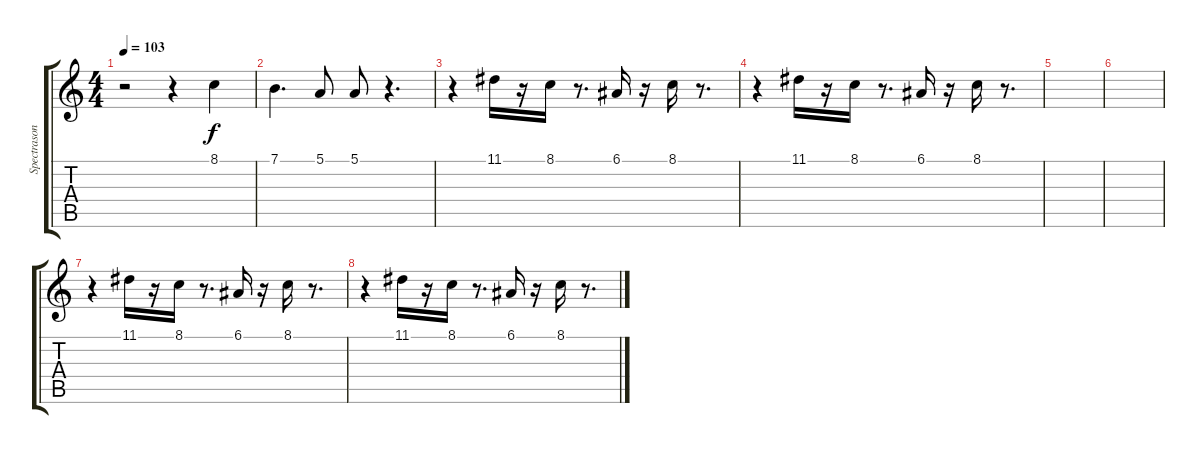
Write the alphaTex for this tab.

\track ("Spectrasonics Omnisphere" "Spectrason") {instrument lead1square}
\staff {score tabs}
\tuning (E4 B3 G3 D3 A2 E2) {hide}
\ts (4 4)
\tempo 103
\clef g2
\ks c
r.2{dy f instrument lead4chiff} r.4 8.1.4 |
7.1.4{d} 5.1.8 5.1.8 r.4{d} |
r.4{instrument lead1square} 11.1.16 r.16 8.1.16 r.8{d} 6.1.16 r.16 8.1.16 r.8{d} |
r.4 11.1.16 r.16 8.1.16 r.8{d} 6.1.16 r.16 8.1.16 r.8{d} |
|
|
r.4 11.1.16 r.16 8.1.16 r.8{d} 6.1.16 r.16 8.1.16 r.8{d} |
r.4 11.1.16 r.16 8.1.16 r.8{d} 6.1.16 r.16 8.1.16 r.8{d}
